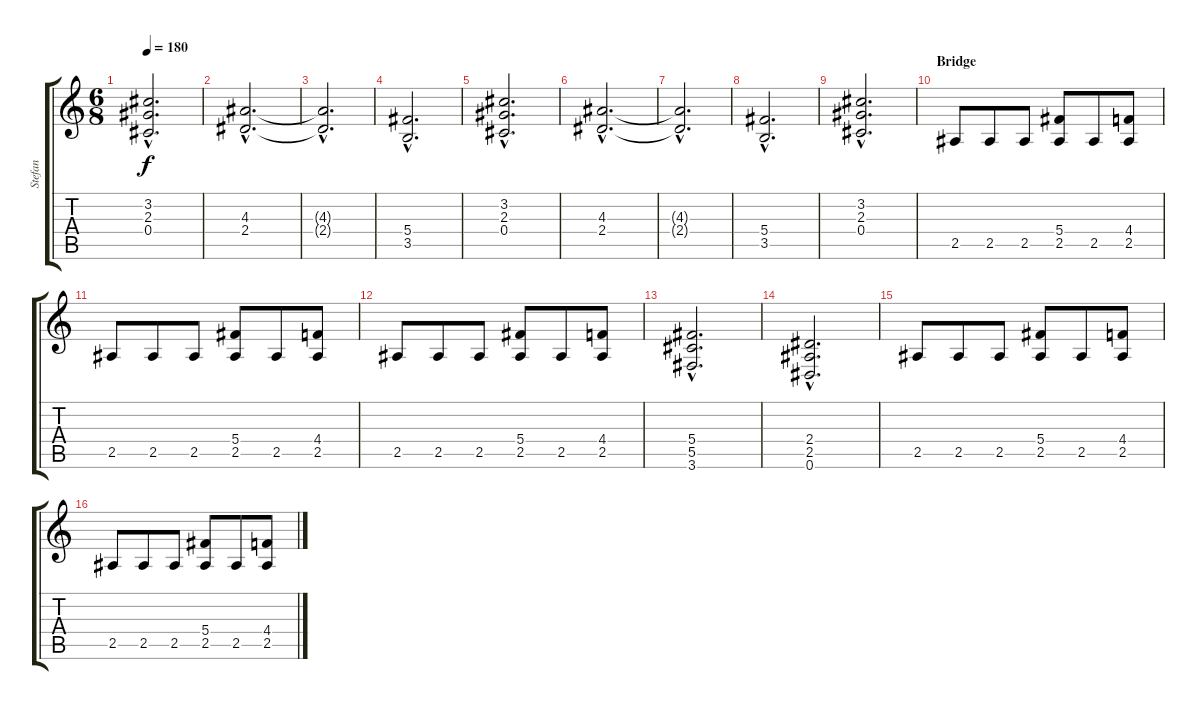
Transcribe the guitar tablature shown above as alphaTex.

\track ("Stefan" "Stefan") {instrument distortionguitar}
\staff {score tabs}
\tuning (Eb4 Bb3 Gb3 Db3 Ab2 Eb2) {hide}
\ts (6 8)
\tempo 180
\clef g2
\ks c
(3.2{hac} 2.3{hac} 0.4{hac}).2{d dy f} |
(4.3{hac} 2.4{hac}).2{d} |
(4.3{hac t} 2.4{hac t}).2{d} |
(5.4{hac} 3.5{hac}).2{d} |
(3.2{hac} 2.3{hac} 0.4{hac}).2{d} |
(4.3{hac} 2.4{hac}).2{d} |
(4.3{hac t} 2.4{hac t}).2{d} |
(5.4{hac} 3.5{hac}).2{d} |
(3.2{hac} 2.3{hac} 0.4{hac}).2{d} |
\section ("" "Bridge")
2.5.8 2.5.8 2.5.8 (5.4 2.5).8 2.5.8 (4.4 2.5).8 |
2.5.8 2.5.8 2.5.8 (5.4 2.5).8 2.5.8 (4.4 2.5).8 |
2.5.8 2.5.8 2.5.8 (5.4 2.5).8 2.5.8 (4.4 2.5).8 |
(5.4{hac} 5.5{hac} 3.6{hac}).2{d} |
(2.4{hac} 2.5{hac} 0.6{hac}).2{d} |
2.5.8 2.5.8 2.5.8 (5.4 2.5).8 2.5.8 (4.4 2.5).8 |
2.5.8 2.5.8 2.5.8 (5.4 2.5).8 2.5.8 (4.4 2.5).8
